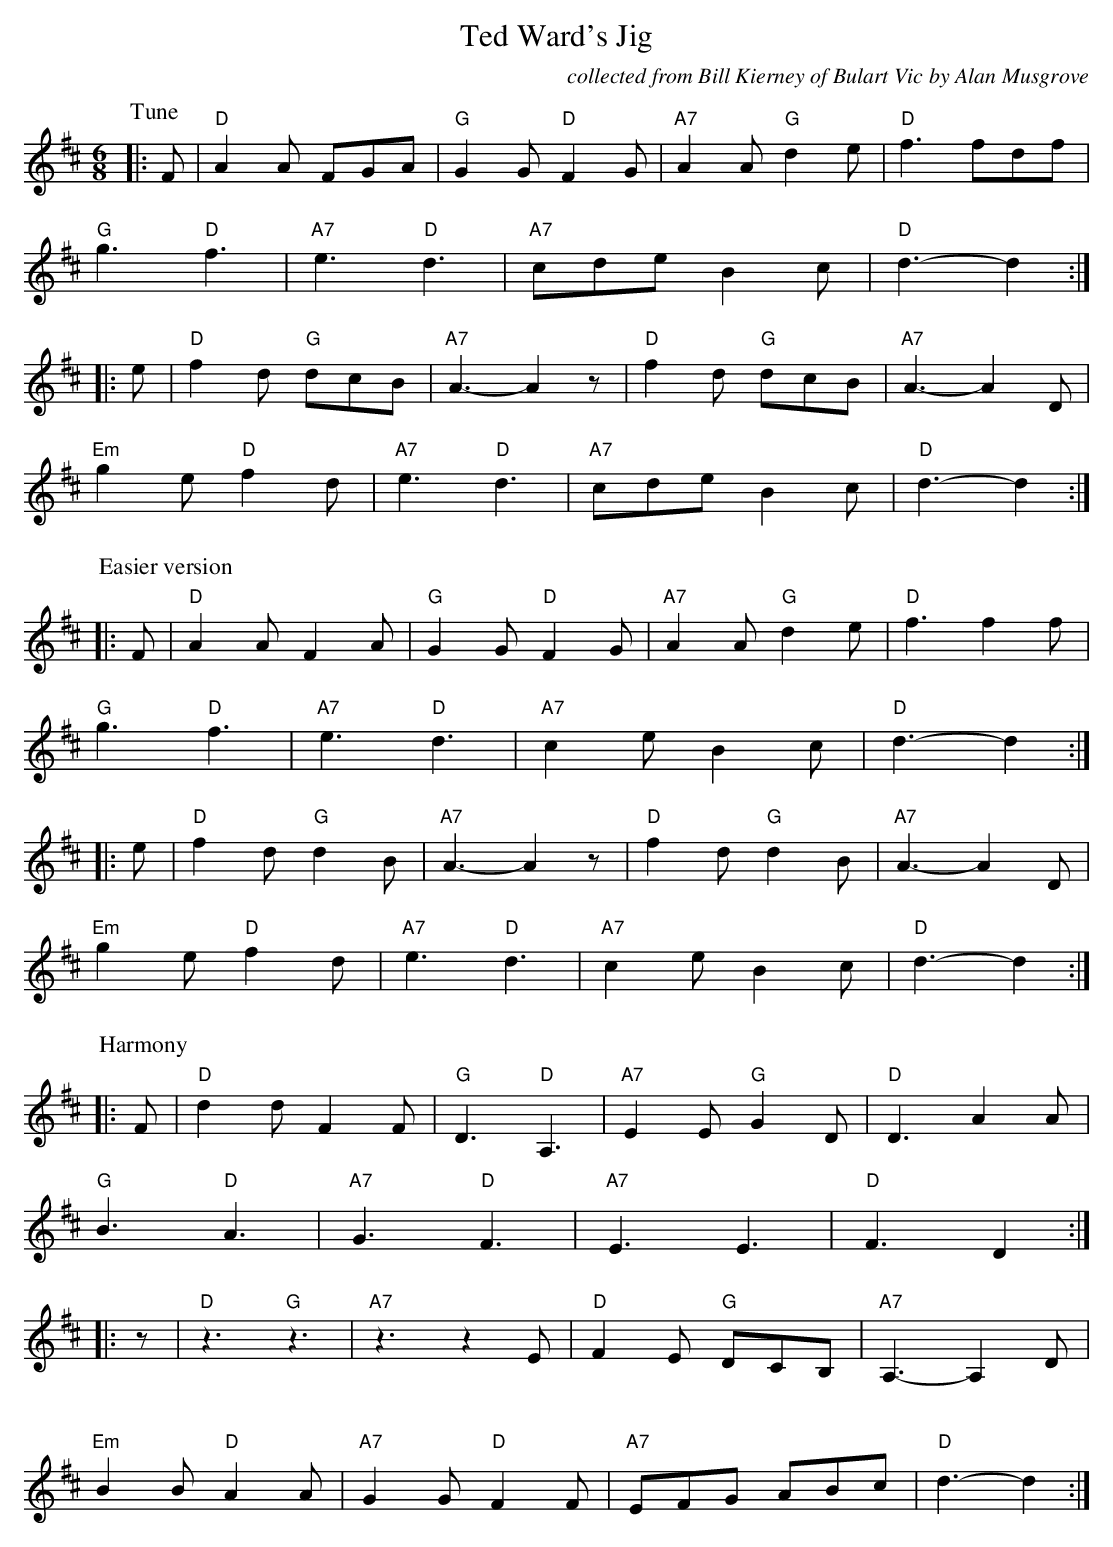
X:1
T:Ted Ward's Jig
C:collected from Bill Kierney of Bulart Vic by Alan Musgrove
M:6/8
L:1/8
K:D
P:Tune
|:F|"D"A2A FGA|"G"G2G "D"F2G|"A7"A2A "G"d2e|"D"f3 fdf|
"G"g3 "D"f3|"A7"e3 "D"d3|"A7"cde B2c|"D"d3-d2:|
|:e|"D"f2d "G"dcB|"A7"A3-A2z|"D"f2d "G"dcB|"A7"A3-A2D|
"Em"g2e "D"f2d|"A7"e3 "D"d3|"A7"cde B2c|"D"d3-d2:|
P:Easier version
|:F|"D"A2A F2A|"G"G2G "D"F2G|"A7"A2A "G"d2e|"D"f3 f2f|
"G"g3 "D"f3|"A7"e3 "D"d3|"A7"c2e B2c|"D"d3-d2:|
|:e|"D"f2d "G"d2B|"A7"A3-A2z|"D"f2d "G"d2B|"A7"A3-A2D|
"Em"g2e "D"f2d|"A7"e3 "D"d3|"A7"c2e B2c|"D"d3-d2:|
P:Harmony
|:F|"D"d2d F2F|"G"D3 "D"A,3|"A7"E2E "G"G2D|"D"D3 A2A|
"G"B3 "D"A3|"A7"G3 "D"F3|"A7"E3 E3|"D"F3-D2:|
|:z|"D"z3 "G"z3|"A7"z3z2E|"D"F2E "G"DCB,|"A7"A,3- A,2D|
"Em"B2B "D"A2A|"A7"G2G "D"F2F|"A7"EFG ABc|"D"d3-d2:|
